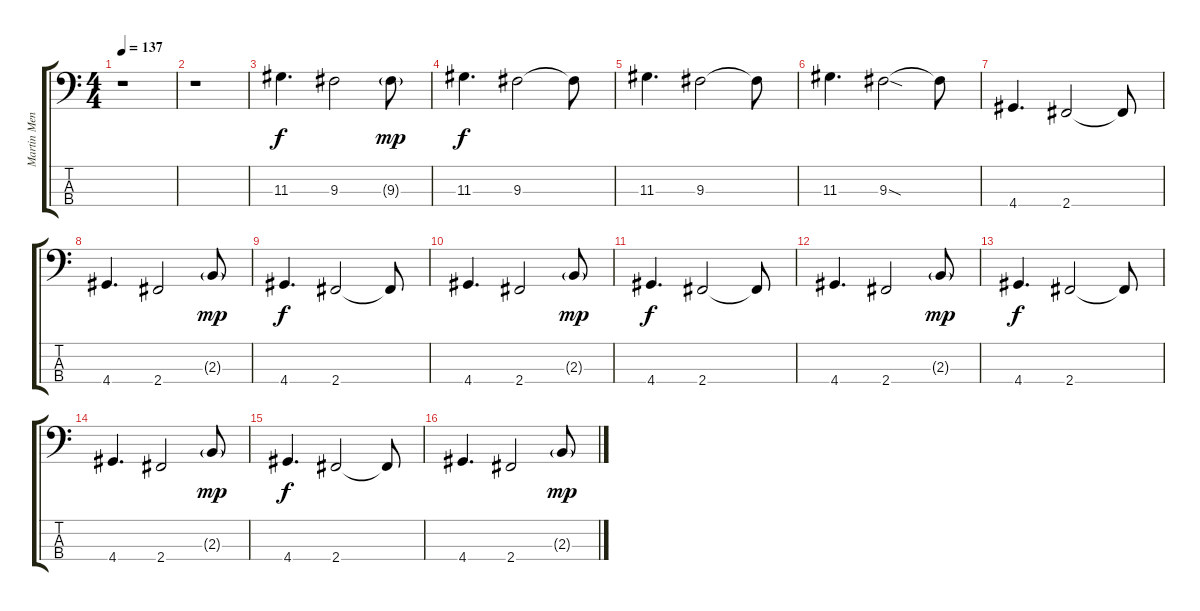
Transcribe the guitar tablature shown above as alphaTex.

\track ("Martin Mendez" "Martin Men") {instrument electricbassfinger}
\staff {score tabs}
\tuning (G2 D2 A1 E1) {hide}
\ts (4 4)
\section ("" "")
\tempo 137
\clef f4
\ks c
r.1{dy f} |
r.1 |
11.3.4{d} 9.3.2 9.3{g}.8{dy mp} |
11.3.4{d dy f} 9.3.2 9.3{t}.8 |
11.3.4{d} 9.3.2 9.3{t}.8 |
11.3.4{d} 9.3{sod}.2 9.3{t}.8 |
4.4.4{d} 2.4.2 2.4{t}.8 |
4.4.4{d} 2.4.2 2.3{g}.8{dy mp} |
4.4.4{d dy f} 2.4.2 2.4{t}.8 |
4.4.4{d} 2.4.2 2.3{g}.8{dy mp} |
4.4.4{d dy f} 2.4.2 2.4{t}.8 |
4.4.4{d} 2.4.2 2.3{g}.8{dy mp} |
4.4.4{d dy f} 2.4.2 2.4{t}.8 |
4.4.4{d} 2.4.2 2.3{g}.8{dy mp} |
4.4.4{d dy f} 2.4.2 2.4{t}.8 |
4.4.4{d} 2.4.2 2.3{g}.8{dy mp}
